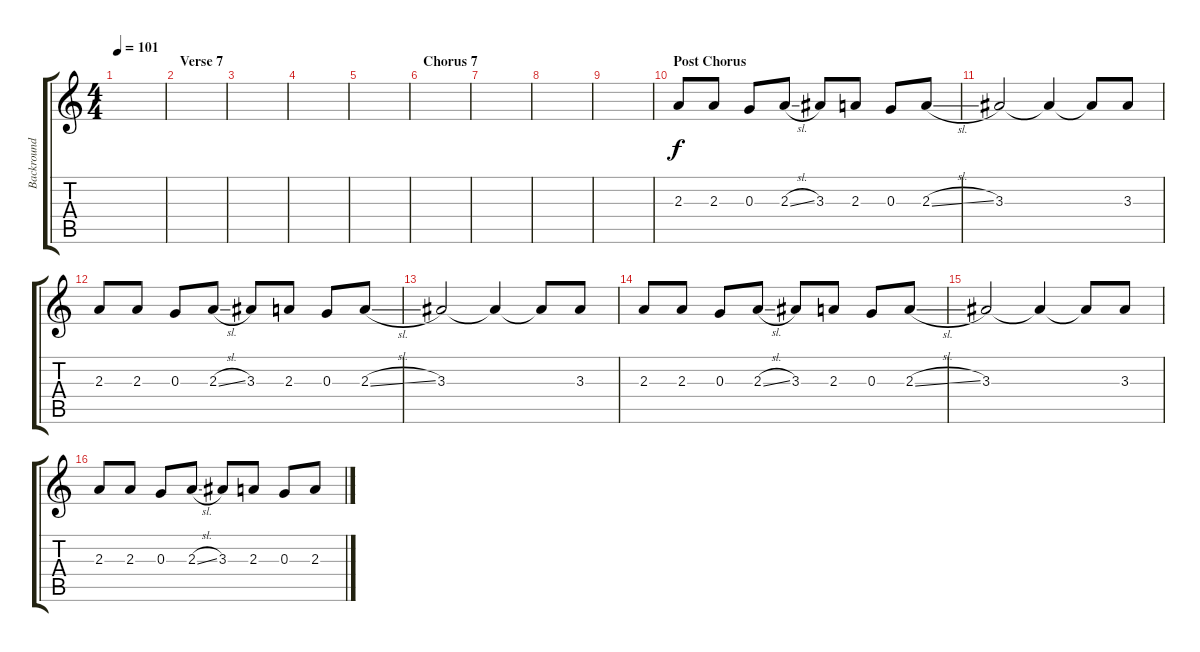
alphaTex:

\track ("Backround Distortion Guitar" "Backround ") {instrument distortionguitar}
\staff {score tabs}
\tuning (E4 B3 G3 D3 A2 E2) {hide}
\ts (4 4)
\tempo 101
\clef g2
\ks c
|
\section ("" "Verse 7")
|
|
|
|
\section ("" "Chorus 7")
|
|
|
|
\section ("" "Post Chorus")
2.3.8 2.3.8 0.3.8 2.3{sl}.8 3.3.8 2.3.8 0.3.8 2.3{sl}.8 |
3.3.2 3.3{t}.4 3.3{t}.8 3.3.8 |
2.3.8 2.3.8 0.3.8 2.3{sl}.8 3.3.8 2.3.8 0.3.8 2.3{sl}.8 |
3.3.2 3.3{t}.4 3.3{t}.8 3.3.8 |
2.3.8 2.3.8 0.3.8 2.3{sl}.8 3.3.8 2.3.8 0.3.8 2.3{sl}.8 |
3.3.2 3.3{t}.4 3.3{t}.8 3.3.8 |
2.3.8 2.3.8 0.3.8 2.3{sl}.8 3.3.8 2.3.8 0.3.8 2.3{sl}.8
